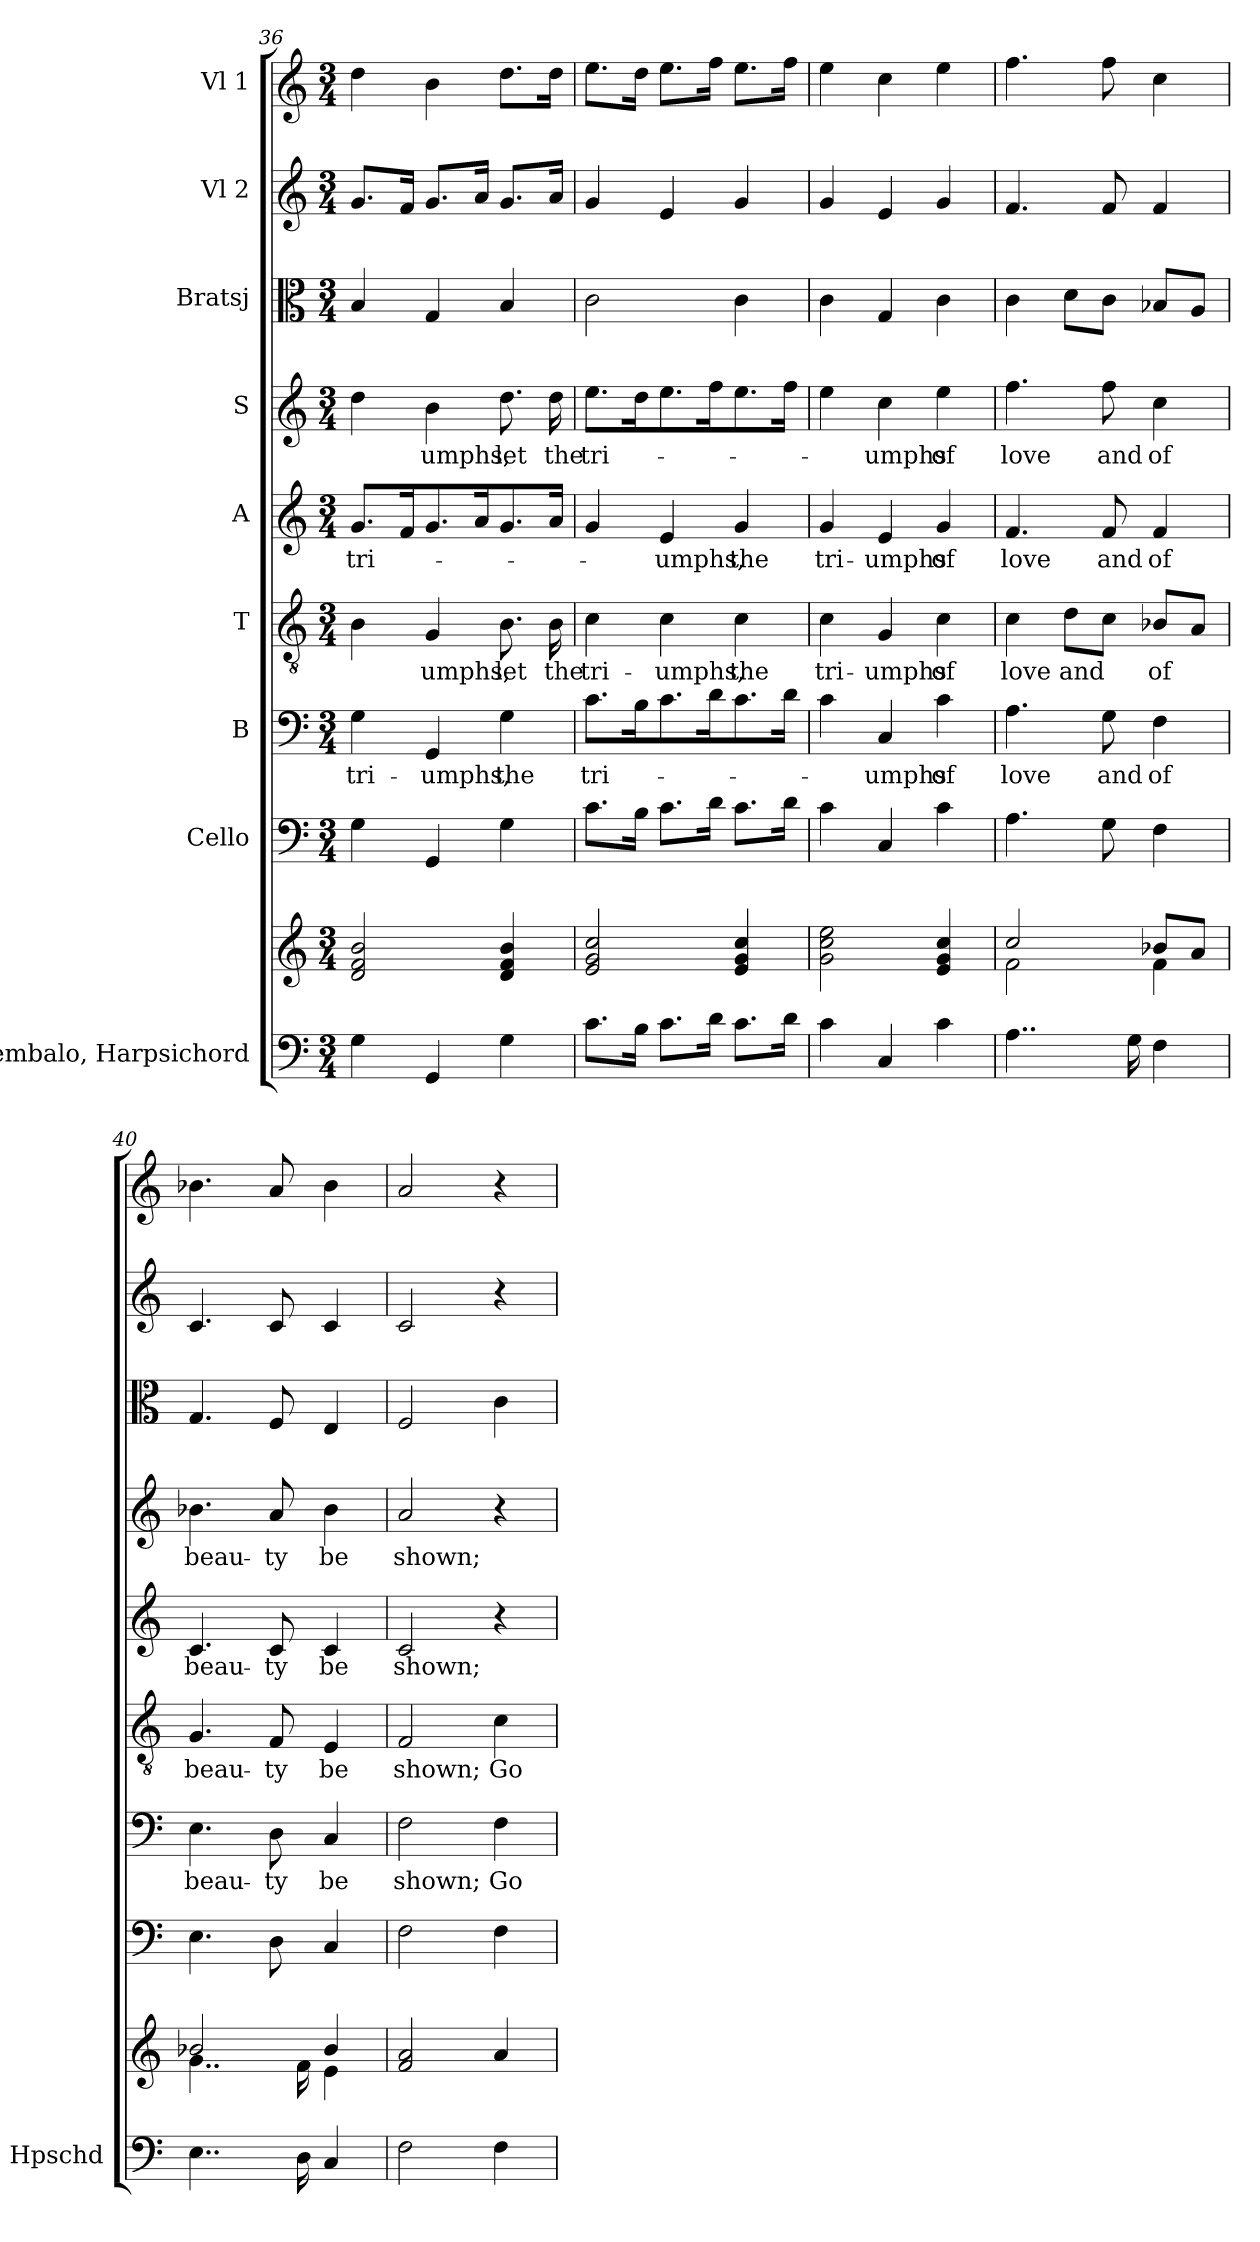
**kern	**kern	**kern	**kern	**text	**kern	**text	**kern	**text	**kern	**text	**kern	**kern	**kern
*part9	*part9	*part8	*part7	*part7	*part6	*part6	*part5	*part5	*part4	*part4	*part3	*part2	*part1
*staff10	*staff9	*staff8	*staff7	*staff7	*staff6	*staff6	*staff5	*staff5	*staff4	*staff4	*staff3	*staff2	*staff1
*I"Cembalo, Harpsichord	*	*I"Cello	*I"B	*	*I"T	*	*I"A	*	*I"S	*	*I"Bratsj	*I"Vl 2	*I"Vl 1
*I'Hpschd	*	*	*	*	*	*	*	*	*	*	*	*	*
*clefF4	*clefG2	*clefF4	*clefF4	*	*clefGv2	*	*clefG2	*	*clefG2	*	*clefC3	*clefG2	*clefG2
*k[]	*k[]	*k[]	*k[]	*	*k[]	*	*k[]	*	*k[]	*	*k[]	*k[]	*k[]
*M3/4	*M3/4	*M3/4	*M3/4	*	*M3/4	*	*M3/4	*	*M3/4	*	*M3/4	*M3/4	*M3/4
=36	=36	=36	=36	=36	=36	=36	=36	=36	=36	=36	=36	=36	=36
!	!	!	!	!LO:LY:b	!	!	!	!LO:LY:b	!	!	!	!	!
4G\	2d/ 2f/ 2b/	4G\	4G\	tri-	4B\	.	8.g/L	tri-	4dd\	.	4B/	8.g/L	4dd\
.	.	.	.	.	.	.	16f/K	.	.	.	.	16f/Jk	.
!	!	!	!	!LO:LY:b	!	!LO:LY:b	!	!	!	!LO:LY:b	!	!	!
4GG/	.	4GG/	4GG/	-umphs,	4G/	-umphs,	8.g/	.	4b\	-umphs,	4G/	8.g/L	4b\
.	.	.	.	.	.	.	16a/K	.	.	.	.	16a/Jk	.
!	!	!	!	!LO:LY:b	!	!LO:LY:b	!	!	!	!LO:LY:b	!	!	!
4G\	4d/ 4f/ 4b/	4G\	4G\	the	8.B\	let	8.g/	.	8.dd\	let	4B/	8.g/L	8.dd\L
!	!	!	!	!	!	!LO:LY:b	!	!	!	!LO:LY:b	!	!	!
.	.	.	.	.	16B\	the	16a/Jk	.	16dd\	the	.	16a/Jk	16dd\Jk
!!LO:PB:g=z
=37	=37	=37	=37	=37	=37	=37	=37	=37	=37	=37	=37	=37	=37
!	!	!	!	!LO:LY:b	!	!LO:LY:b	!	!	!	!LO:LY:b	!	!	!
8.c\L	2e/ 2g/ 2cc/	8.c\L	8.c\L	tri-	4c\	tri-	4g/	.	8.ee\L	tri-	2c\	4g/	8.ee\L
16B\Jk	.	16B\Jk	16B\K	.	.	.	.	.	16dd\K	.	.	.	16dd\Jk
!	!	!	!	!	!	!LO:LY:b	!	!LO:LY:b	!	!	!	!	!
8.c\L	.	8.c\L	8.c\	.	4c\	-umphs,	4e/	-umphs,	8.ee\	.	.	4e/	8.ee\L
16d\Jk	.	16d\Jk	16d\K	.	.	.	.	.	16ff\K	.	.	.	16ff\Jk
!	!	!	!	!	!	!LO:LY:b	!	!LO:LY:b	!	!	!	!	!
8.c\L	4e/ 4g/ 4cc/	8.c\L	8.c\	.	4c\	the	4g/	the	8.ee\	.	4c\	4g/	8.ee\L
16d\Jk	.	16d\Jk	16d\Jk	.	.	.	.	.	16ff\Jk	.	.	.	16ff\Jk
=38	=38	=38	=38	=38	=38	=38	=38	=38	=38	=38	=38	=38	=38
!	!	!	!	!	!	!LO:LY:b	!	!LO:LY:b	!	!	!	!	!
4c\	2g\ 2cc\ 2ee\	4c\	4c\	.	4c\	tri-	4g/	tri-	4ee\	.	4c\	4g/	4ee\
!	!	!	!	!LO:LY:b	!	!LO:LY:b	!	!LO:LY:b	!	!LO:LY:b	!	!	!
4C/	.	4C/	4C/	-umphs	4G/	-umphs	4e/	-umphs	4cc\	-umphs	4G/	4e/	4cc\
!	!	!	!	!LO:LY:b	!	!LO:LY:b	!	!LO:LY:b	!	!LO:LY:b	!	!	!
4c\	4e/ 4g/ 4cc/	4c\	4c\	of	4c\	of	4g/	of	4ee\	of	4c\	4g/	4ee\
=39	=39	=39	=39	=39	=39	=39	=39	=39	=39	=39	=39	=39	=39
*	*^	*	*	*	*	*	*	*	*	*	*	*	*
!	!	!	!	!	!LO:LY:b	!	!LO:LY:b	!	!LO:LY:b	!	!LO:LY:b	!	!	!
4..A\	2cc/	2f\	4.A\	4.A\	love	4c\	love	4.f/	love	4.ff\	love	4c\	4.f/	4.ff\
!	!	!	!	!	!	!	!LO:LY:b	!	!	!	!	!	!	!
.	.	.	.	.	.	8d\L	and	.	.	.	.	8d\L	.	.
!	!	!	!	!	!LO:LY:b	!	!	!	!LO:LY:b	!	!LO:LY:b	!	!	!
.	.	.	8G\	8G\	and	8c\J	.	8f/	and	8ff\	and	8c\J	8f/	8ff\
16G\	.	.	.	.	.	.	.	.	.	.	.	.	.	.
!	!	!	!	!	!LO:LY:b	!	!LO:LY:b	!	!LO:LY:b	!	!LO:LY:b	!	!	!
4F\	8b-X/L	4f\	4F\	4F\	of	8B-X/L	of	4f/	of	4cc\	of	8B-X/L	4f/	4cc\
.	8a/J	.	.	.	.	8A/J	.	.	.	.	.	8A/J	.	.
=40	=40	=40	=40	=40	=40	=40	=40	=40	=40	=40	=40	=40	=40	=40
!	!	!	!	!	!LO:LY:b	!	!LO:LY:b	!	!LO:LY:b	!	!LO:LY:b	!	!	!
4..E\	2b-X/	4..g\	4.E\	4.E\	beau-	4.G/	beau-	4.c/	beau-	4.b-X\	beau-	4.G/	4.c/	4.b-X\
!	!	!	!	!	!LO:LY:b	!	!LO:LY:b	!	!LO:LY:b	!	!LO:LY:b	!	!	!
.	.	.	8D\	8D\	-ty	8F/	-ty	8c/	-ty	8a/	-ty	8F/	8c/	8a/
16D\	.	16f\	.	.	.	.	.	.	.	.	.	.	.	.
!	!	!	!	!	!LO:LY:b	!	!LO:LY:b	!	!LO:LY:b	!	!LO:LY:b	!	!	!
4C/	4b-/	4e\	4C/	4C/	be	4E/	be	4c/	be	4b-\	be	4E/	4c/	4b-\
=41	=41	=41	=41	=41	=41	=41	=41	=41	=41	=41	=41	=41	=41	=41
!	!	!	!	!	!LO:LY:b	!	!LO:LY:b	!	!LO:LY:b	!	!LO:LY:b	!	!	!
*	*v	*v	*	*	*	*	*	*	*	*	*	*	*	*
2F\	2f/ 2a/	2F\	2F\	shown;	2F/	shown;	2c/	shown;	2a/	shown;	2F/	2c/	2a/
!	!	!	!	!LO:LY:b	!	!LO:LY:b	!	!	!	!	!	!	!
4F\	4a/	4F\	4F\	Go	4c\	Go	4r	.	4r	.	4c\	4r	4r
=	=	=	=	=	=	=	=	=	=	=	=	=	=
*-	*-	*-	*-	*-	*-	*-	*-	*-	*-	*-	*-	*-	*-
